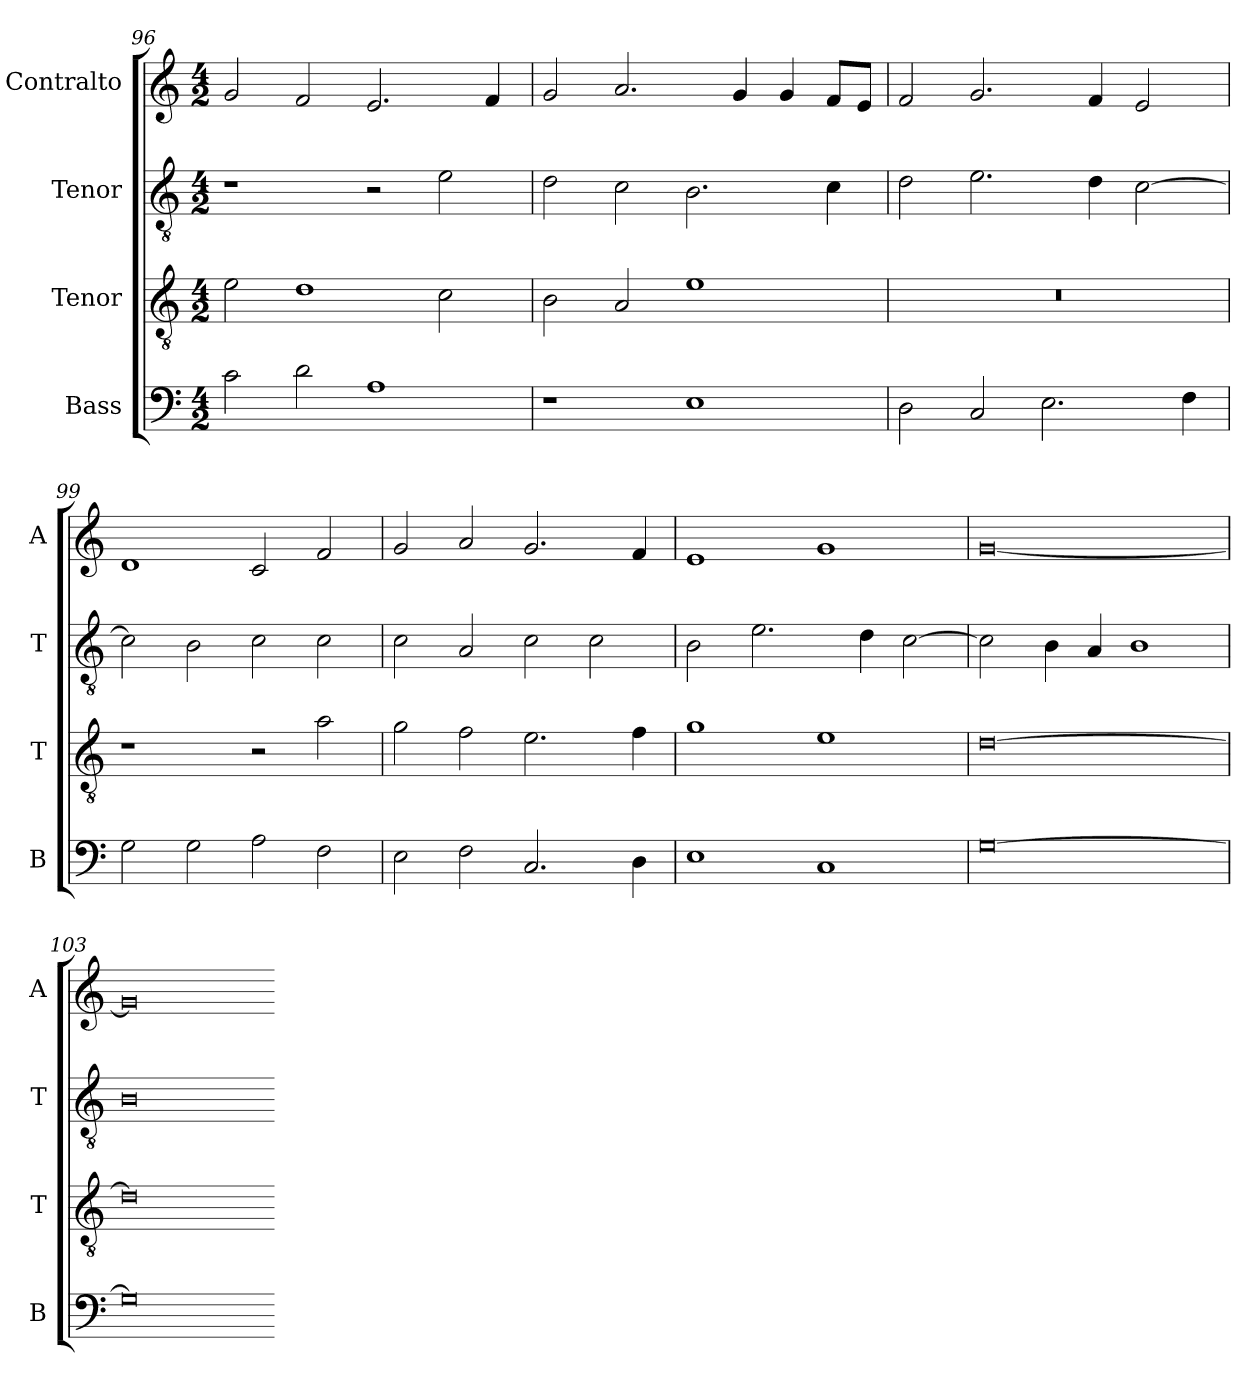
**kern	**kern	**kern	**kern
*part4	*part3	*part2	*part1
*staff4	*staff3	*staff2	*staff1
*I"Bass	*I"Tenor	*I"Tenor	*I"Contralto
*I'B	*I'T	*I'T	*I'A
*clefF4	*clefGv2	*clefGv2	*clefG2
*k[]	*k[]	*k[]	*k[]
*G:mix	*G:mix	*G:mix	*G:mix
*M4/2	*M4/2	*M4/2	*M4/2
=96	=96	=96	=96
2c	2e	1r	2g
2d	1d	.	2f
1A	.	2r	2.e
.	2c	2e	.
.	.	.	4f
=97	=97	=97	=97
1r	2B	2d	2g
.	2A	2c	2.a
1E	1e	2.B	.
.	.	.	4g
.	.	.	4g
.	.	4c	8f/L
.	.	.	8e/J
=98	=98	=98	=98
2D	0r	2d	2f
2C	.	2.e	2.g
2.E	.	.	.
.	.	4d	4f
.	.	[2c	2e
4F	.	.	.
=99	=99	=99	=99
2G	1r	2c]	1d
2G	.	2B	.
2A	2r	2c	2c
2F	2a	2c	2f
=100	=100	=100	=100
2E	2g	2c	2g
2F	2f	2A	2a
2.C	2.e	2c	2.g
.	.	2c	.
4D	4f	.	4f
=101	=101	=101	=101
1E	1g	2B	1e
.	.	2.e	.
1C	1e	.	1g
.	.	4d	.
.	.	[2c	.
=102	=102	=102	=102
[0G	[0d	2c]	[0g
.	.	4B	.
.	.	4A	.
.	.	1B	.
=103	=103	=103	=103
0G]	0d]	0B	0g]
=-	=-	=-	=-
*-	*-	*-	*-
